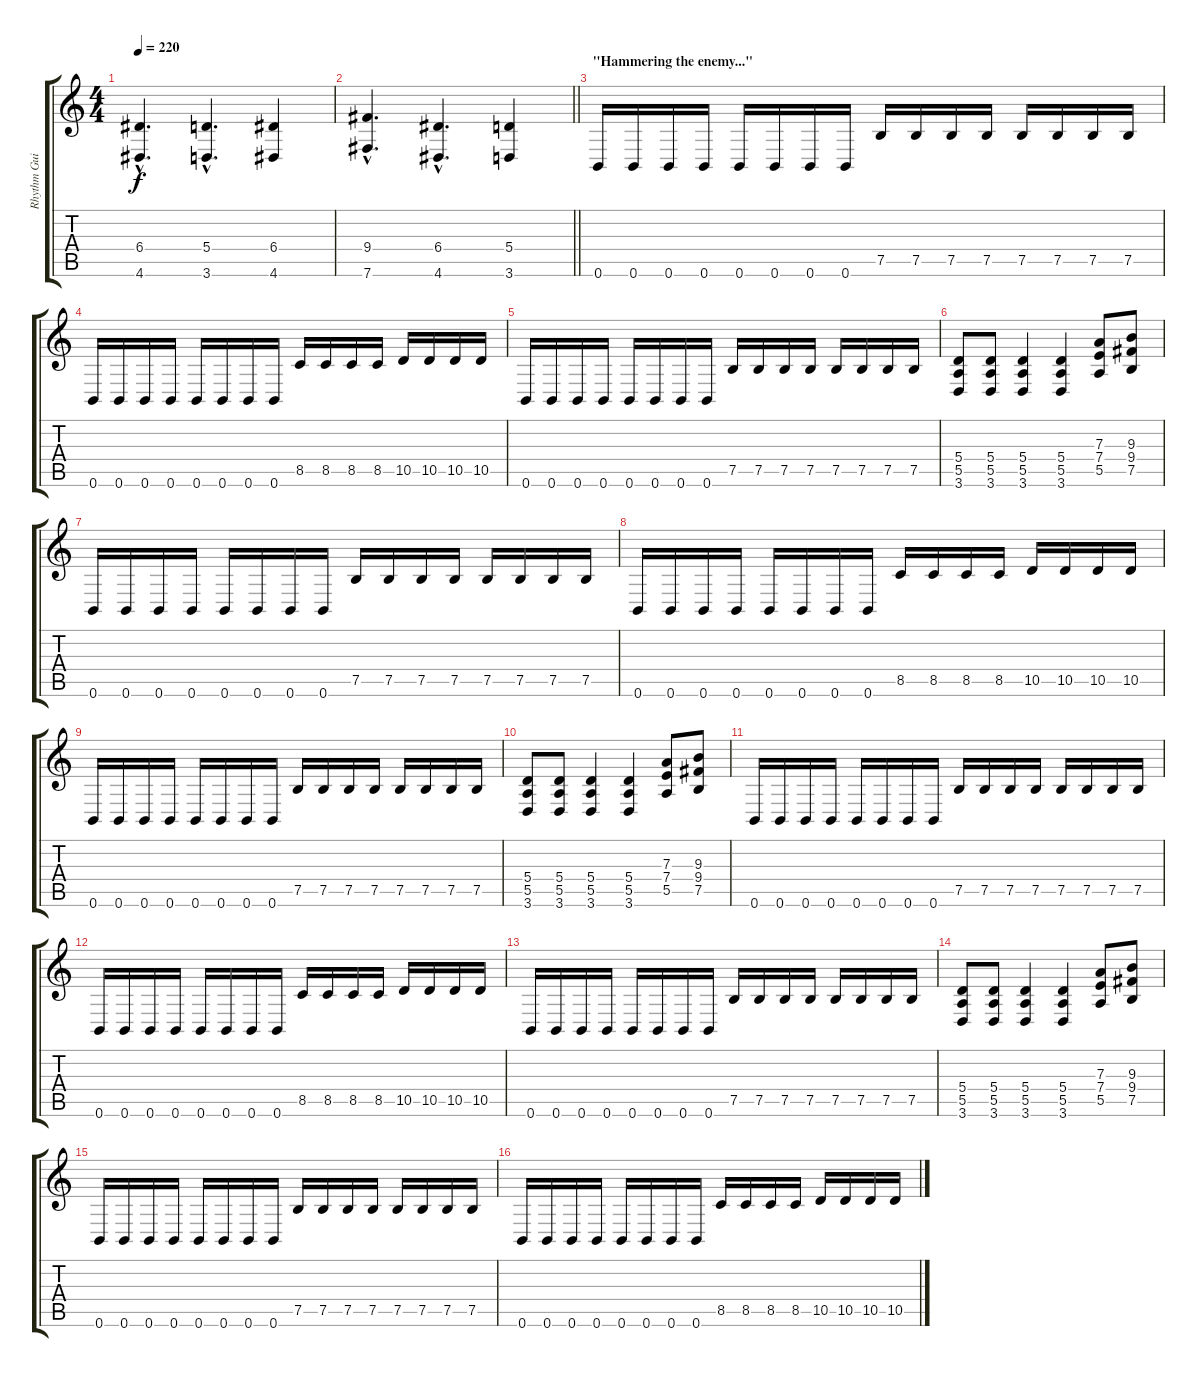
\track ("Rhythm Guitar I" "Rhythm Gui") {instrument distortionguitar}
\staff {score tabs}
\tuning (B3 Gb3 D3 A2 E2 B1) {hide}
\ts (4 4)
\tempo 220
\clef g2
\ks c
(6.4{hac} 4.6{hac}).4{d dy f} (5.4{hac} 3.6{hac}).4{d} (6.4 4.6).4 |
\barLineRight lightlight
(9.4{hac} 7.6{hac}).4{d} (6.4{hac} 4.6{hac}).4{d} (5.4 3.6).4 |
\section ("" "\"Hammering the enemy...\"")
0.6.16 0.6.16 0.6.16 0.6.16 0.6.16 0.6.16 0.6.16 0.6.16 7.5.16 7.5.16 7.5.16 7.5.16 7.5.16 7.5.16 7.5.16 7.5.16 |
0.6.16 0.6.16 0.6.16 0.6.16 0.6.16 0.6.16 0.6.16 0.6.16 8.5.16 8.5.16 8.5.16 8.5.16 10.5.16 10.5.16 10.5.16 10.5.16 |
0.6.16 0.6.16 0.6.16 0.6.16 0.6.16 0.6.16 0.6.16 0.6.16 7.5.16 7.5.16 7.5.16 7.5.16 7.5.16 7.5.16 7.5.16 7.5.16 |
(5.4 5.5 3.6).8 (5.4 5.5 3.6).8 (5.4 5.5 3.6).4 (5.4 5.5 3.6).4 (7.3 7.4 5.5).8 (9.3 9.4 7.5).8 |
0.6.16 0.6.16 0.6.16 0.6.16 0.6.16 0.6.16 0.6.16 0.6.16 7.5.16 7.5.16 7.5.16 7.5.16 7.5.16 7.5.16 7.5.16 7.5.16 |
0.6.16 0.6.16 0.6.16 0.6.16 0.6.16 0.6.16 0.6.16 0.6.16 8.5.16 8.5.16 8.5.16 8.5.16 10.5.16 10.5.16 10.5.16 10.5.16 |
0.6.16 0.6.16 0.6.16 0.6.16 0.6.16 0.6.16 0.6.16 0.6.16 7.5.16 7.5.16 7.5.16 7.5.16 7.5.16 7.5.16 7.5.16 7.5.16 |
(5.4 5.5 3.6).8 (5.4 5.5 3.6).8 (5.4 5.5 3.6).4 (5.4 5.5 3.6).4 (7.3 7.4 5.5).8 (9.3 9.4 7.5).8 |
0.6.16 0.6.16 0.6.16 0.6.16 0.6.16 0.6.16 0.6.16 0.6.16 7.5.16 7.5.16 7.5.16 7.5.16 7.5.16 7.5.16 7.5.16 7.5.16 |
0.6.16 0.6.16 0.6.16 0.6.16 0.6.16 0.6.16 0.6.16 0.6.16 8.5.16 8.5.16 8.5.16 8.5.16 10.5.16 10.5.16 10.5.16 10.5.16 |
0.6.16 0.6.16 0.6.16 0.6.16 0.6.16 0.6.16 0.6.16 0.6.16 7.5.16 7.5.16 7.5.16 7.5.16 7.5.16 7.5.16 7.5.16 7.5.16 |
(5.4 5.5 3.6).8 (5.4 5.5 3.6).8 (5.4 5.5 3.6).4 (5.4 5.5 3.6).4 (7.3 7.4 5.5).8 (9.3 9.4 7.5).8 |
0.6.16 0.6.16 0.6.16 0.6.16 0.6.16 0.6.16 0.6.16 0.6.16 7.5.16 7.5.16 7.5.16 7.5.16 7.5.16 7.5.16 7.5.16 7.5.16 |
0.6.16 0.6.16 0.6.16 0.6.16 0.6.16 0.6.16 0.6.16 0.6.16 8.5.16 8.5.16 8.5.16 8.5.16 10.5.16 10.5.16 10.5.16 10.5.16
